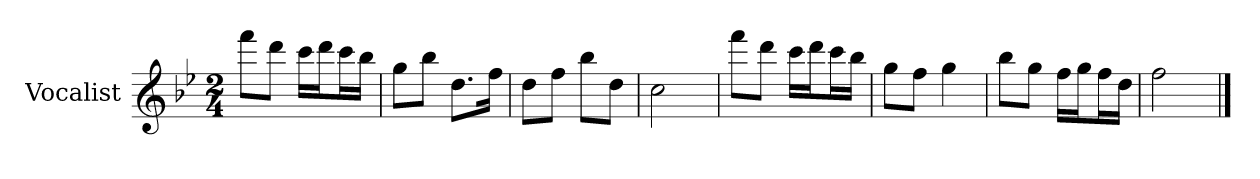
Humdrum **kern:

**kern
*part1
*staff1
*I"Vocalist
*k[b-e-]
*B-:
*M2/4
=
8fffL
8dddJ
16cccLL
16dddJ
16cccL
16bb-JJ
=1
8ggL
8bb-J
8.ddL
16ffJk
=2
8ddL
8ffJ
8bb-L
8ddJ
=3
2cc
=4
8fffL
8dddJ
16cccLL
16dddJ
16cccL
16bb-JJ
=5
8ggL
8ffJ
4gg
=6
8bb-L
8ggJ
16ffLL
16ggJ
16ffL
16ddJJ
=7
2ff
==
*-
